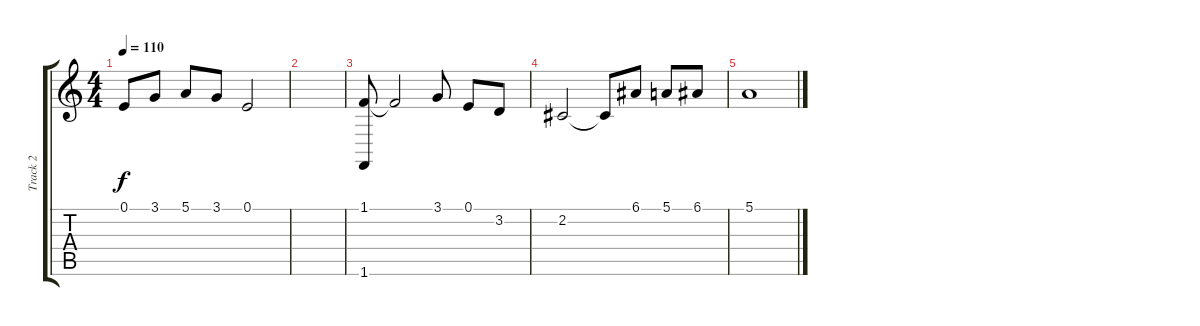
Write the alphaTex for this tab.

\track ("Track 2" "Track 2") {instrument stringensemble2}
\staff {score tabs}
\tuning (E4 B3 G3 D3 A2 E2) {hide}
\ts (4 4)
\tempo 110
\clef g2
\ks c
0.1.8{dy f} 3.1.8 5.1.8 3.1.8 0.1.2{volume 2} |
|
(1.1 1.6).8{volume 13} 1.1{t}.2 3.1.8 0.1.8 3.2.8 |
2.2.2 2.2{t}.8 6.1.8 5.1.8 6.1.8 |
5.1.1{volume 0}
